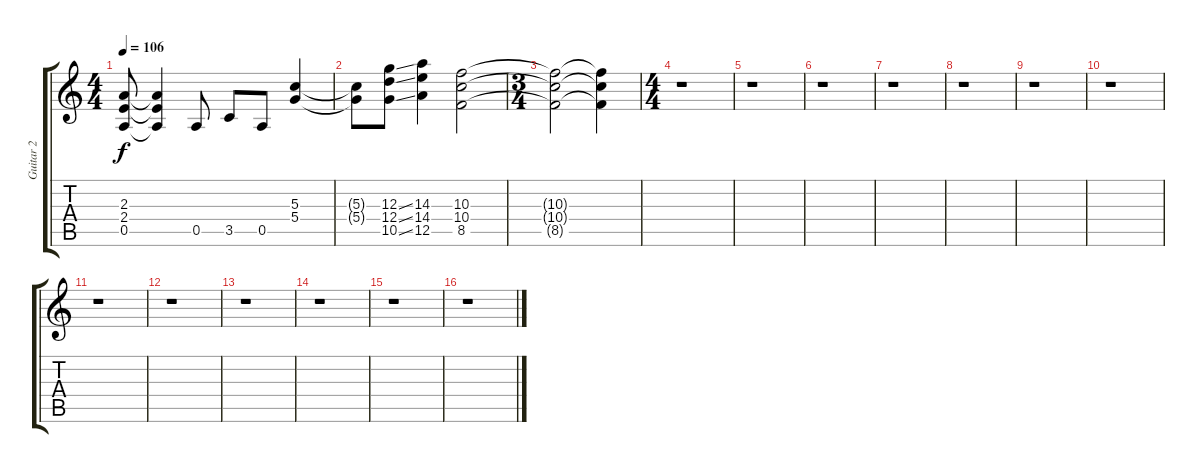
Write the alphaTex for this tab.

\track ("Guitar 2" "Guitar 2") {instrument overdrivenguitar}
\staff {score tabs}
\tuning (E4 B3 G3 D3 A2 E2) {hide}
\ts (4 4)
\tempo 106
\clef g2
\ks c
(2.3{t} 2.4{t} 0.5{t}).8{dy f} (2.3{t} 2.4{t} 0.5{t}).4 0.5.8 3.5.8 0.5.8 (5.3 5.4).4 |
(5.3{t} 5.4{t}).8 (12.3{ss} 12.4{ss} 10.5{ss}).8 (14.3 14.4 12.5).4 (10.3 10.4 8.5).2 |
\ts (3 4)
(10.3{t} 10.4{t} 8.5{t}).2 (10.3{t} 10.4{t} 8.5{t}).4 |
\ts (4 4)
r.1 |
r.1 |
r.1 |
r.1 |
r.1 |
r.1 |
r.1 |
r.1 |
r.1 |
r.1 |
r.1 |
r.1 |
r.1
